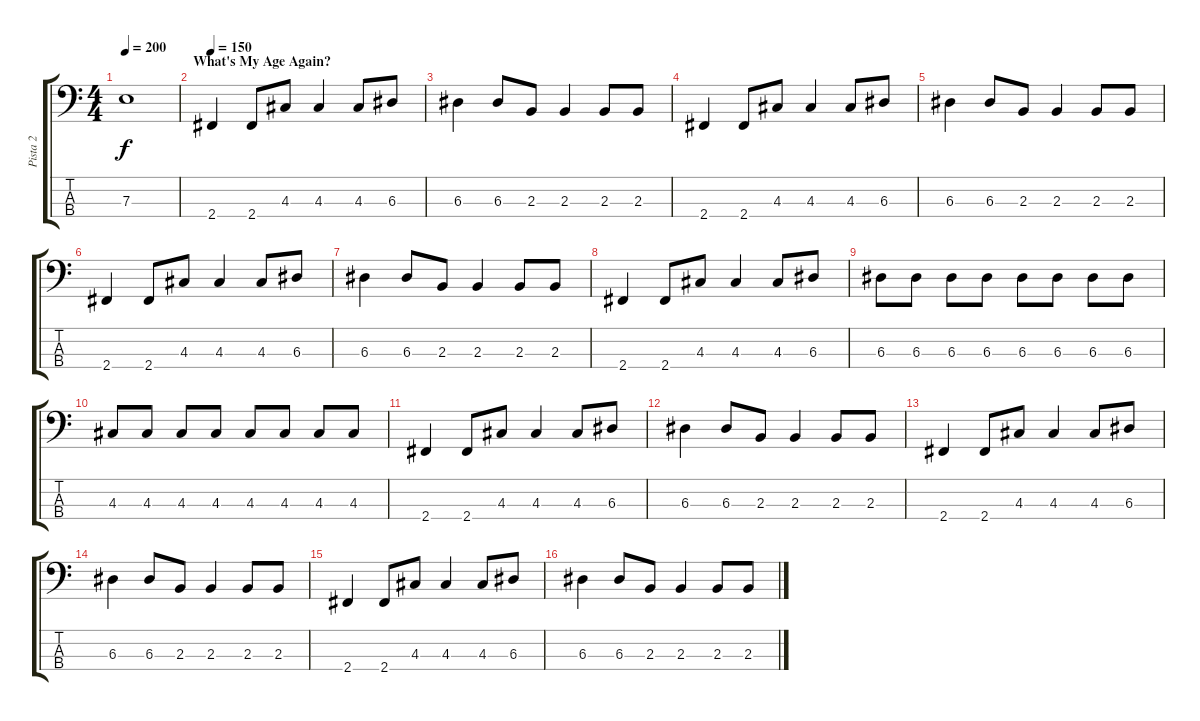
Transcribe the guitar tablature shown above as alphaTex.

\track ("Pista 2" "Pista 2") {instrument electricbasspick}
\staff {score tabs}
\tuning (G2 D2 A1 E1) {hide}
\ts (4 4)
\tempo 200
\clef f4
\ks c
7.3{t}.1{dy f} |
\section ("" "What's My Age Again?")
\tempo 150
2.4.4{instrument electricbasspick} 2.4.8 4.3.8 4.3.4 4.3.8 6.3.8 |
6.3.4 6.3.8 2.3.8 2.3.4 2.3.8 2.3.8 |
2.4.4 2.4.8 4.3.8 4.3.4 4.3.8 6.3.8 |
6.3.4 6.3.8 2.3.8 2.3.4 2.3.8 2.3.8 |
2.4.4 2.4.8 4.3.8 4.3.4 4.3.8 6.3.8 |
6.3.4 6.3.8 2.3.8 2.3.4 2.3.8 2.3.8 |
2.4.4 2.4.8 4.3.8 4.3.4 4.3.8 6.3.8 |
6.3.8 6.3.8 6.3.8 6.3.8 6.3.8 6.3.8 6.3.8 6.3.8 |
4.3.8 4.3.8 4.3.8 4.3.8 4.3.8 4.3.8 4.3.8 4.3.8 |
2.4.4{instrument electricbasspick} 2.4.8 4.3.8 4.3.4 4.3.8 6.3.8 |
6.3.4 6.3.8 2.3.8 2.3.4 2.3.8 2.3.8 |
2.4.4 2.4.8 4.3.8 4.3.4 4.3.8 6.3.8 |
6.3.4 6.3.8 2.3.8 2.3.4 2.3.8 2.3.8 |
2.4.4 2.4.8 4.3.8 4.3.4 4.3.8 6.3.8 |
6.3.4 6.3.8 2.3.8 2.3.4 2.3.8 2.3.8
